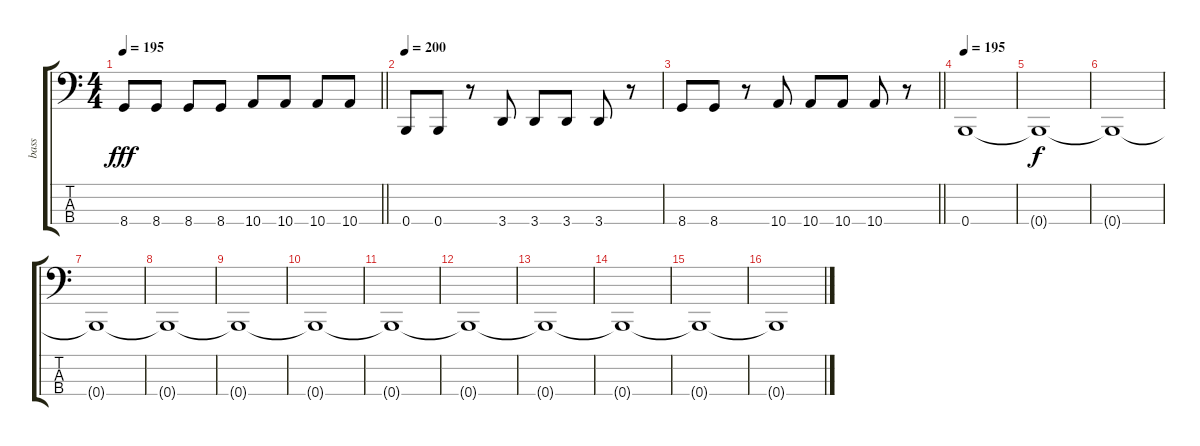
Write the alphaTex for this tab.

\track ("bass" "bass") {instrument electricbasspick}
\staff {score tabs}
\tuning (E2 B1 Gb1 B0) {hide}
\ts (4 4)
\tempo 195
\clef f4
\barLineRight lightlight
\ks c
8.4.8{dy fff} 8.4.8 8.4.8 8.4.8 10.4.8 10.4.8 10.4.8 10.4.8 |
\section ("" "")
\tempo 200
0.4.8 0.4.8 r.8 3.4.8 3.4.8 3.4.8 3.4.8 r.8 |
\barLineRight lightlight
8.4.8 8.4.8 r.8 10.4.8 10.4.8 10.4.8 10.4.8 r.8 |
\section ("" "")
\tempo 180
\tempo 195
0.4.1 |
0.4{t}.1{dy f} |
0.4{t}.1 |
0.4{t}.1 |
0.4{t}.1 |
0.4{t}.1 |
0.4{t}.1 |
0.4{t}.1 |
0.4{t}.1 |
0.4{t}.1 |
0.4{t}.1 |
0.4{t}.1 |
0.4{t}.1
